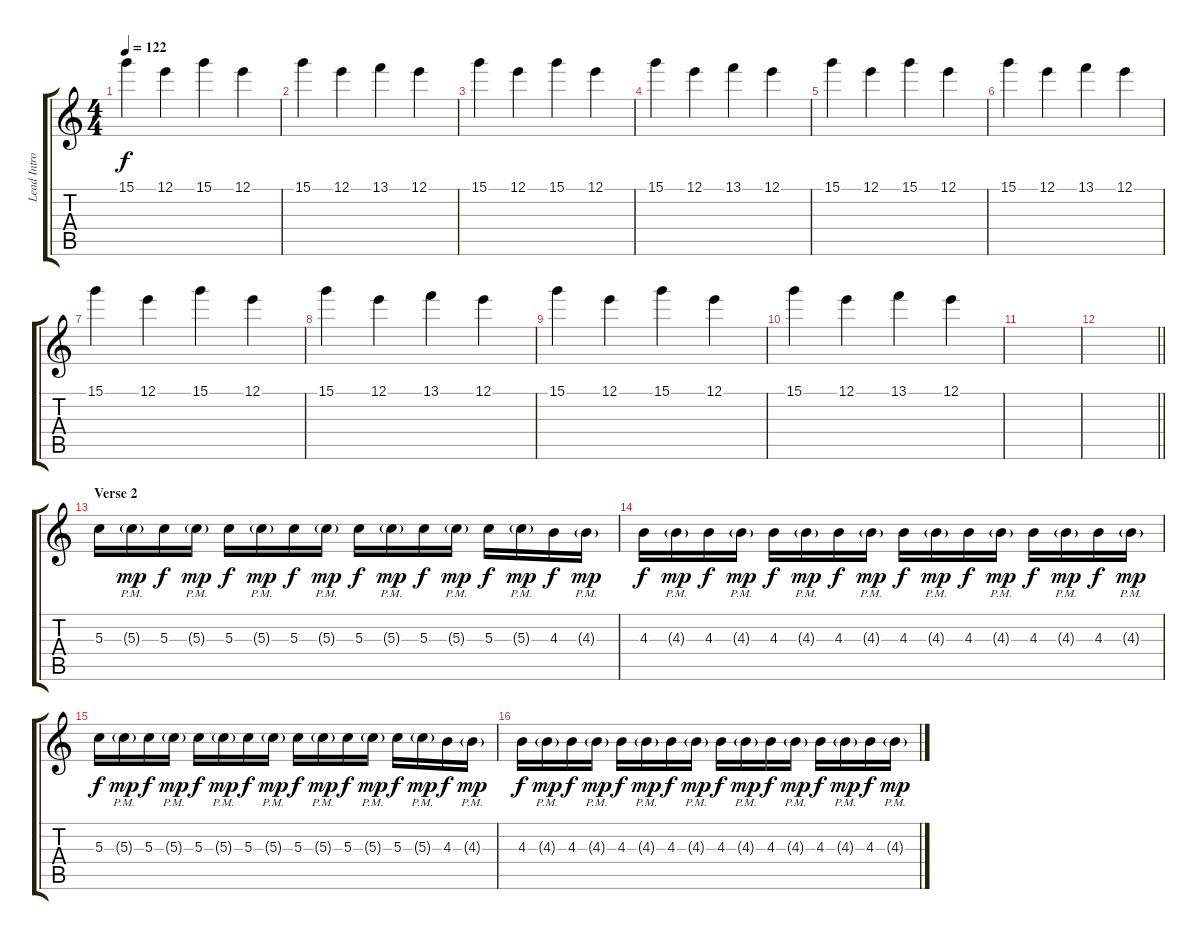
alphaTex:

\track ("Lead Intro" "Lead Intro") {instrument overdrivenguitar}
\staff {score tabs}
\tuning (E4 B3 G3 D3 A2 E2) {hide}
\ts (4 4)
\tempo 122
\clef g2
\ks c
15.1.4{dy f} 12.1.4 15.1.4 12.1.4 |
15.1.4 12.1.4 13.1.4 12.1.4 |
15.1.4 12.1.4 15.1.4 12.1.4 |
15.1.4 12.1.4 13.1.4 12.1.4 |
15.1.4 12.1.4 15.1.4 12.1.4 |
15.1.4 12.1.4 13.1.4 12.1.4 |
15.1.4 12.1.4 15.1.4 12.1.4 |
15.1.4 12.1.4 13.1.4 12.1.4 |
15.1.4 12.1.4 15.1.4 12.1.4 |
15.1.4 12.1.4 13.1.4 12.1.4 |
|
\barLineRight lightlight
|
\section ("" "Verse 2")
5.3.16 5.3{g pm}.16{dy mp} 5.3.16{dy f} 5.3{g pm}.16{dy mp} 5.3.16{dy f} 5.3{g pm}.16{dy mp} 5.3.16{dy f} 5.3{g pm}.16{dy mp} 5.3.16{dy f} 5.3{g pm}.16{dy mp} 5.3.16{dy f} 5.3{g pm}.16{dy mp} 5.3.16{dy f} 5.3{g pm}.16{dy mp} 4.3.16{dy f} 4.3{g pm}.16{dy mp} |
4.3.16{dy f} 4.3{g pm}.16{dy mp} 4.3.16{dy f} 4.3{g pm}.16{dy mp} 4.3.16{dy f} 4.3{g pm}.16{dy mp} 4.3.16{dy f} 4.3{g pm}.16{dy mp} 4.3.16{dy f} 4.3{g pm}.16{dy mp} 4.3.16{dy f} 4.3{g pm}.16{dy mp} 4.3.16{dy f} 4.3{g pm}.16{dy mp} 4.3.16{dy f} 4.3{g pm}.16{dy mp} |
5.3.16{dy f} 5.3{g pm}.16{dy mp} 5.3.16{dy f} 5.3{g pm}.16{dy mp} 5.3.16{dy f} 5.3{g pm}.16{dy mp} 5.3.16{dy f} 5.3{g pm}.16{dy mp} 5.3.16{dy f} 5.3{g pm}.16{dy mp} 5.3.16{dy f} 5.3{g pm}.16{dy mp} 5.3.16{dy f} 5.3{g pm}.16{dy mp} 4.3.16{dy f} 4.3{g pm}.16{dy mp} |
4.3.16{dy f} 4.3{g pm}.16{dy mp} 4.3.16{dy f} 4.3{g pm}.16{dy mp} 4.3.16{dy f} 4.3{g pm}.16{dy mp} 4.3.16{dy f} 4.3{g pm}.16{dy mp} 4.3.16{dy f} 4.3{g pm}.16{dy mp} 4.3.16{dy f} 4.3{g pm}.16{dy mp} 4.3.16{dy f} 4.3{g pm}.16{dy mp} 4.3.16{dy f} 4.3{g pm}.16{dy mp}
